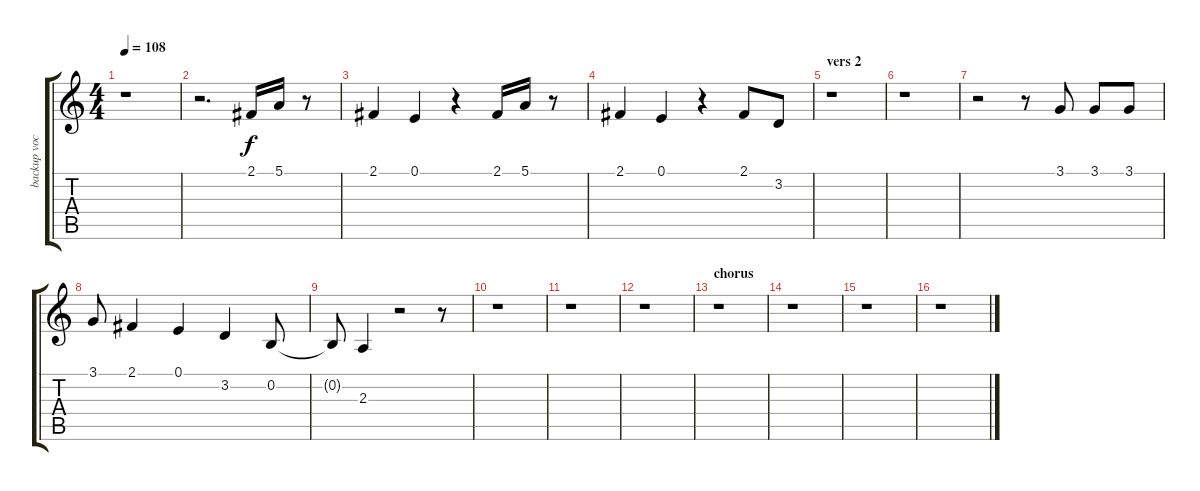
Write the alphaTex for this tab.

\track ("backup vocals" "backup voc") {instrument choiraahs}
\staff {score tabs}
\tuning (E4 B3 G3 D3 A2 E2) {hide}
\ts (4 4)
\tempo 108
\clef g2
\ks c
r.1{dy f} |
r.2{d} 2.1.16 5.1.16 r.8 |
2.1.4 0.1.4 r.4 2.1.16 5.1.16 r.8 |
2.1.4 0.1.4 r.4 2.1.8 3.2.8 |
\section ("" "vers 2")
r.1 |
r.1 |
r.2 r.8 3.1.8 3.1.8 3.1.8 |
3.1.8 2.1.4 0.1.4 3.2.4 0.2.8 |
0.2{t}.8 2.3.4 r.2 r.8 |
r.1 |
r.1 |
r.1 |
\section ("" "chorus")
r.1 |
r.1 |
r.1 |
r.1
